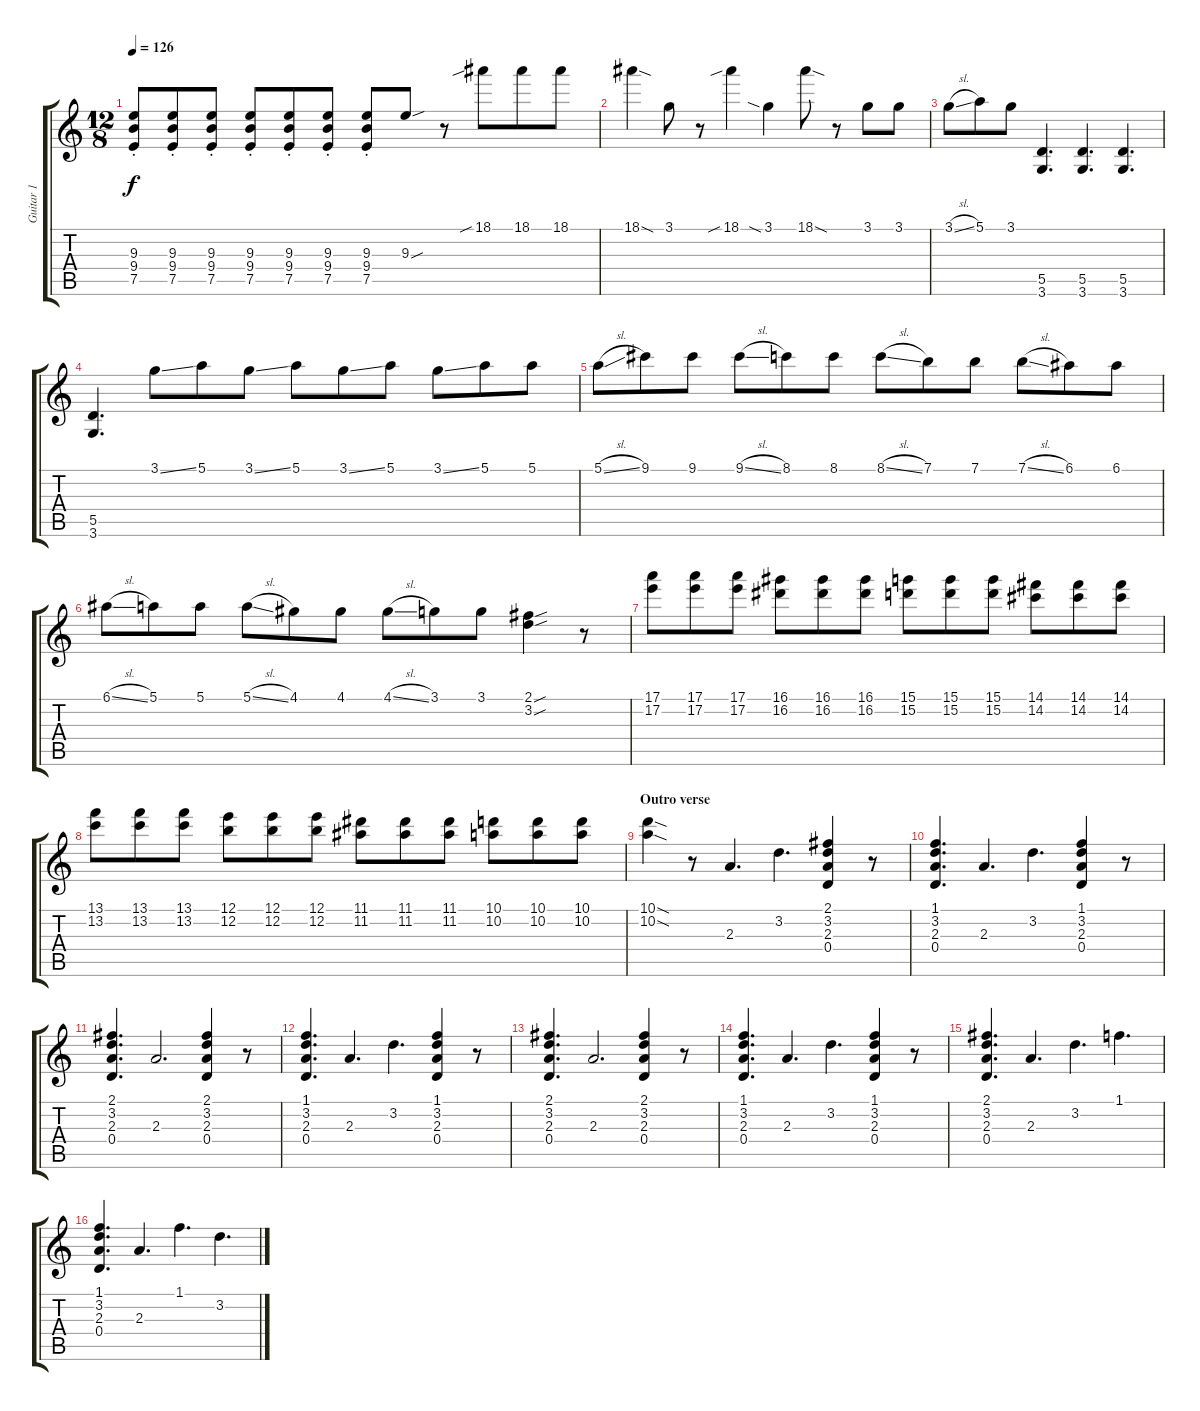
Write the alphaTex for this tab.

\track ("Guitar 1" "Guitar 1") {instrument overdrivenguitar}
\staff {score tabs}
\tuning (E4 B3 G3 D3 A2 E2) {hide}
\ts (12 8)
\tempo 126
\clef g2
\ks c
(9.3{st} 9.4{st} 7.5{st}).8{dy f} (9.3{st} 9.4{st} 7.5{st}).8 (9.3{st} 9.4{st} 7.5).8 (9.3{st} 9.4{st} 7.5{st}).8 (9.3{st} 9.4{st} 7.5{st}).8 (9.3{st} 9.4{st} 7.5{st}).8 (9.3{st} 9.4{st} 7.5{st}).8 9.3{sou}.8 r.8 18.1{sib}.8 18.1.8 18.1.8 |
18.1{sod}.4 3.1.8 r.8 18.1{sib}.4 3.1{sia}.4 18.1{sod}.8 r.8 3.1.8 3.1.8 |
3.1{sl}.8 5.1.8 3.1.8 (5.5 3.6).4{d} (5.5 3.6).4{d} (5.5 3.6).4{d} |
(5.5 3.6).4{d} 3.1{ss}.8 5.1.8 3.1{ss}.8 5.1.8 3.1{ss}.8 5.1.8 3.1{ss}.8 5.1.8 5.1.8 |
5.1{sl}.8 9.1.8 9.1.8 9.1{sl}.8 8.1.8 8.1.8 8.1{sl}.8 7.1.8 7.1.8 7.1{sl}.8 6.1.8 6.1.8 |
6.1{sl}.8 5.1.8 5.1.8 5.1{sl}.8 4.1.8 4.1.8 4.1{sl}.8 3.1.8 3.1.8 (2.1{sou} 3.2{sou}).4 r.8 |
(17.1 17.2).8 (17.1 17.2).8 (17.1 17.2).8 (16.1 16.2).8 (16.1 16.2).8 (16.1 16.2).8 (15.1 15.2).8 (15.1 15.2).8 (15.1 15.2).8 (14.1 14.2).8 (14.1 14.2).8 (14.1 14.2).8 |
(13.1 13.2).8 (13.1 13.2).8 (13.1 13.2).8 (12.1 12.2).8 (12.1 12.2).8 (12.1 12.2).8 (11.1 11.2).8 (11.1 11.2).8 (11.1 11.2).8 (10.1 10.2).8 (10.1 10.2).8 (10.1 10.2).8 |
\section ("" "Outro verse")
(10.1{sod} 10.2{sod}).4 r.8 2.3.4{d} 3.2.4{d} (2.1 3.2 2.3 0.4).4 r.8 |
(1.1 3.2 2.3 0.4).4{d} 2.3.4{d} 3.2.4{d} (1.1 3.2 2.3 0.4).4 r.8 |
(2.1 3.2 2.3 0.4).4{d} 2.3.2{d} (2.1 3.2 2.3 0.4).4 r.8 |
(1.1 3.2 2.3 0.4).4{d} 2.3.4{d} 3.2.4{d} (1.1 3.2 2.3 0.4).4 r.8 |
(2.1 3.2 2.3 0.4).4{d} 2.3.2{d} (2.1 3.2 2.3 0.4).4 r.8 |
(1.1 3.2 2.3 0.4).4{d} 2.3.4{d} 3.2.4{d} (1.1 3.2 2.3 0.4).4 r.8 |
(2.1 3.2 2.3 0.4).4{d} 2.3.4{d} 3.2.4{d} 1.1.4{d} |
(1.1 3.2 2.3 0.4).4{d} 2.3.4{d} 1.1.4{d} 3.2.4{d}
